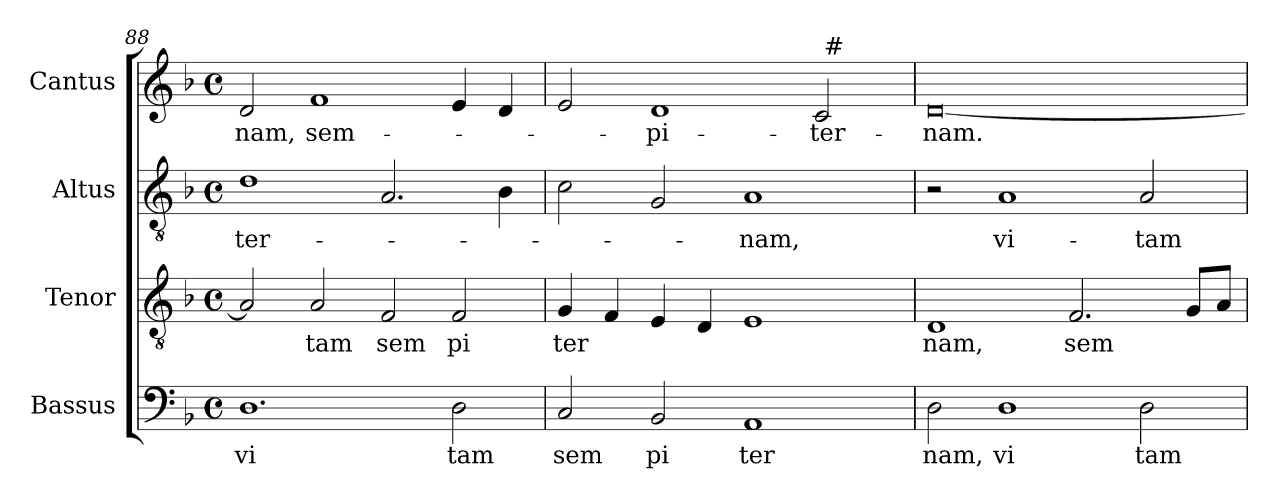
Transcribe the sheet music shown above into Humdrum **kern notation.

**kern	**text	**kern	**text	**kern	**text	**kern	**text
*part4	*part4	*part3	*part3	*part2	*part2	*part1	*part1
*staff4	*staff4	*staff3	*staff3	*staff2	*staff2	*staff1	*staff1
*I"Bassus	*	*I"Tenor	*	*I"Altus	*	*I"Cantus	*
*clefF4	*	*clefGv2	*	*clefGv2	*	*clefG2	*
*k[b-]	*	*k[b-]	*	*k[b-]	*	*k[b-]	*
*F:	*	*F:	*	*F:	*	*F:	*
*M4/4	*	*M4/4	*	*M4/4	*	*M4/4	*
*met(c)	*	*met(c)	*	*met(c)	*	*met(c)	*
=88	=88	=88	=88	=88	=88	=88	=88
!	!LO:LY:b:cj	!	!	!	!LO:LY:b:cj	!	!LO:LY:b:cj
1.D	vi	2A/]	.	1d	-ter-	2d/	-nam,
!	!	!	!LO:LY:b:cj	!	!	!	!LO:LY:b
.	.	2A/	tam	.	.	1f	sem-
!	!	!	!LO:LY:b:cj	!	!	!	!
.	.	2F/	sem	2.A/	.	.	.
!	!LO:LY:b:cj	!	!LO:LY:b:cj	!	!	!	!
2D\	tam	2F/	pi	.	.	4e/	.
.	.	.	.	4B-\	.	4d/	.
=89	=89	=89	=89	=89	=89	=89	=89
!	!LO:LY:b:cj	!	!LO:LY:b	!	!	!	!
*	*	*	*	*	*	*^	*
2C/	sem	4G/	ter	2c\	.	2e/	1ryy	.
.	.	4F/	.	.	.	.	.	.
!	!LO:LY:b:cj	!	!	!	!	!	!	!LO:LY:b:cj
2BB-/	pi	4E/	.	2G/	.	1d	.	-pi-
.	.	4D/	.	.	.	.	.	.
!	!LO:LY:b:cj	!	!	!	!LO:LY:b:cj	!	!	!
1AA	ter	1E	.	1A	-nam,	.	2ryy	.
!	!	!	!	!	!	!	!	!LO:LY:b:cj
.	.	.	.	.	.	2c/	64ryy	-ter-
!	!	!	!	!	!	!	!LO:TX:a:t=#	!
.	.	.	.	.	.	.	4ryy	.
.	.	.	.	.	.	.	8...ryy	.
=90	=90	=90	=90	=90	=90	=90	=90	=90
!	!LO:LY:b:cj	!	!LO:LY:b:cj	!	!	!	!	!LO:LY:b
*	*	*	*	*	*	*v	*v	*
2D\	nam,	1D	nam,	2r	.	[<0d	-nam.
!	!LO:LY:b:cj	!	!	!	!LO:LY:b:cj	!	!
1D	vi	.	.	1A	vi-	.	.
!	!	!	!LO:LY:b	!	!	!	!
.	.	2.F/	sem	.	.	.	.
!	!LO:LY:b:cj	!	!	!	!LO:LY:b:cj	!	!
2D\	tam	.	.	2A/	-tam	.	.
.	.	8G/L	.	.	.	.	.
.	.	8A/J	.	.	.	.	.
=	=	=	=	=	=	=	=
*-	*-	*-	*-	*-	*-	*-	*-
